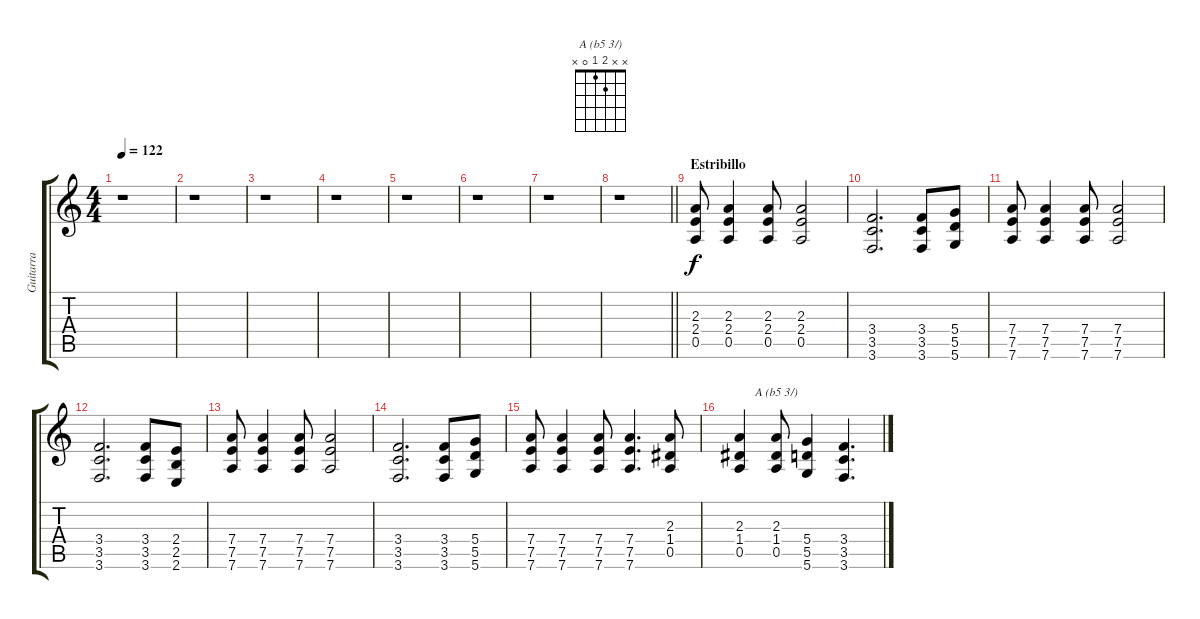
\track ("Guitarra" "Guitarra") {instrument distortionguitar}
\staff {score tabs}
\tuning (E4 B3 G3 D3 A2 D2) {hide}
\chord ("A (b5 3/)" x x 2 1 0 x)
\ts (4 4)
\tempo 122
\clef g2
\ks c
r.1{dy f} |
r.1 |
r.1 |
r.1 |
r.1 |
r.1 |
r.1 |
\barLineRight lightlight
r.1 |
\section ("" "Estribillo")
(2.3 2.4 0.5).8 (2.3 2.4 0.5).4 (2.3 2.4 0.5).8 (2.3 2.4 0.5).2 |
(3.4 3.5 3.6).2{d} (3.4 3.5 3.6).8 (5.4 5.5 5.6).8 |
(7.4 7.5 7.6).8 (7.4 7.5 7.6).4 (7.4 7.5 7.6).8 (7.4 7.5 7.6).2 |
(3.4 3.5 3.6).2{d} (3.4 3.5 3.6).8 (2.4 2.5 2.6).8 |
(7.4 7.5 7.6).8 (7.4 7.5 7.6).4 (7.4 7.5 7.6).8 (7.4 7.5 7.6).2 |
(3.4 3.5 3.6).2{d} (3.4 3.5 3.6).8 (5.4 5.5 5.6).8 |
(7.4 7.5 7.6).8 (7.4 7.5 7.6).4 (7.4 7.5 7.6).8 (7.4 7.5 7.6).4{d} (2.3 1.4 0.5).8 |
(2.3 1.4 0.5).4 (2.3 1.4 0.5).8{ch "A (b5 3/)"} (5.4 5.5 5.6).4 (3.4 3.5 3.6).4{d}
